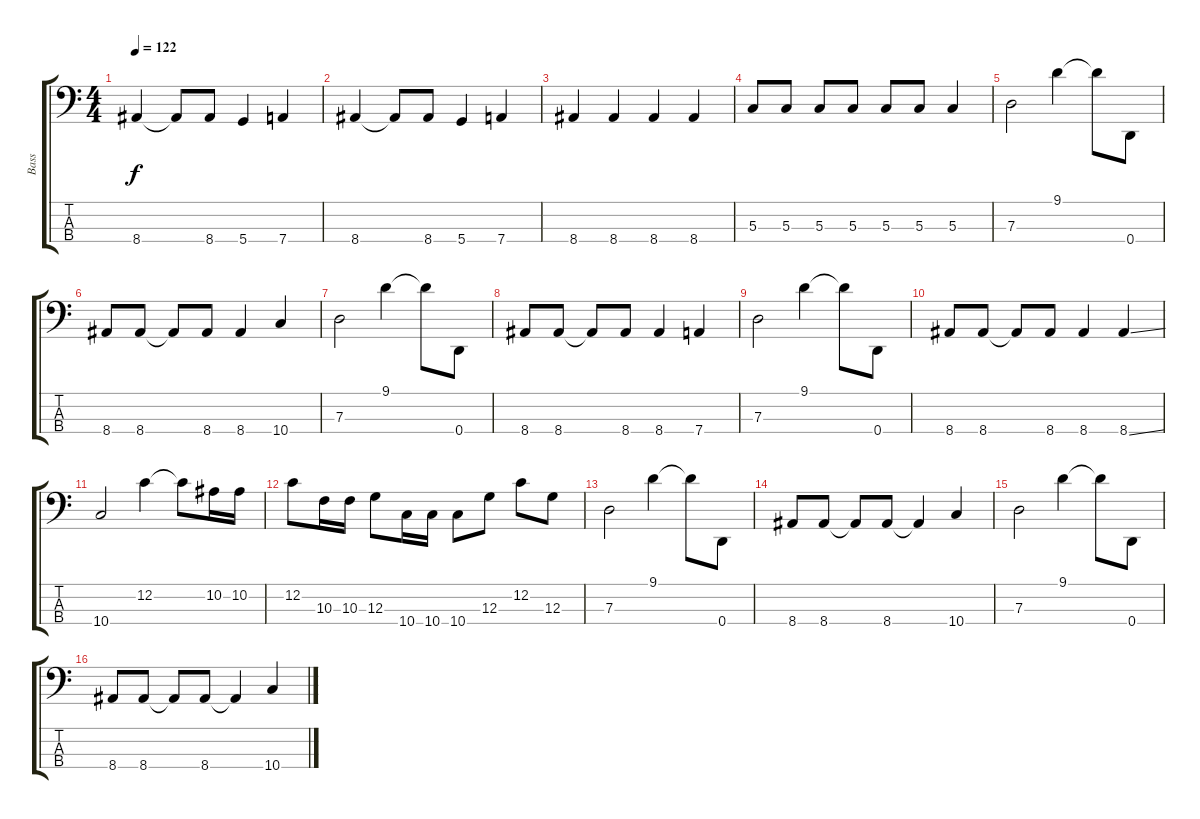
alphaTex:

\track ("Bass" "Bass") {instrument electricbassfinger}
\staff {score tabs}
\tuning (F2 C2 G1 D1) {hide}
\ts (4 4)
\tempo 122
\clef f4
\ks c
8.4.4{dy f} 8.4{t}.8 8.4.8 5.4.4 7.4.4 |
8.4.4 8.4{t}.8 8.4.8 5.4.4 7.4.4 |
8.4.4 8.4.4 8.4.4 8.4.4 |
5.3.8 5.3.8 5.3.8 5.3.8 5.3.8 5.3.8 5.3.4 |
7.3.2 9.1.4 9.1{t}.8 0.4.8 |
8.4.8 8.4.8 8.4{t}.8 8.4.8 8.4.4 10.4.4 |
7.3.2 9.1.4 9.1{t}.8 0.4.8 |
8.4.8 8.4.8 8.4{t}.8 8.4.8 8.4.4 7.4.4 |
7.3.2 9.1.4 9.1{t}.8 0.4.8 |
8.4.8 8.4.8 8.4{t}.8 8.4.8 8.4.4 8.4{ss}.4 |
10.4.2 12.2.4 12.2{t}.8 10.2.16 10.2.16 |
12.2.8 10.3.16 10.3.16 12.3.8 10.4.16 10.4.16 10.4.8 12.3.8 12.2.8 12.3.8 |
7.3.2 9.1.4 9.1{t}.8 0.4.8 |
8.4.8 8.4.8 8.4{t}.8 8.4.8 8.4{t}.4 10.4.4 |
7.3.2 9.1.4 9.1{t}.8 0.4.8 |
8.4.8 8.4.8 8.4{t}.8 8.4.8 8.4{t}.4 10.4.4
